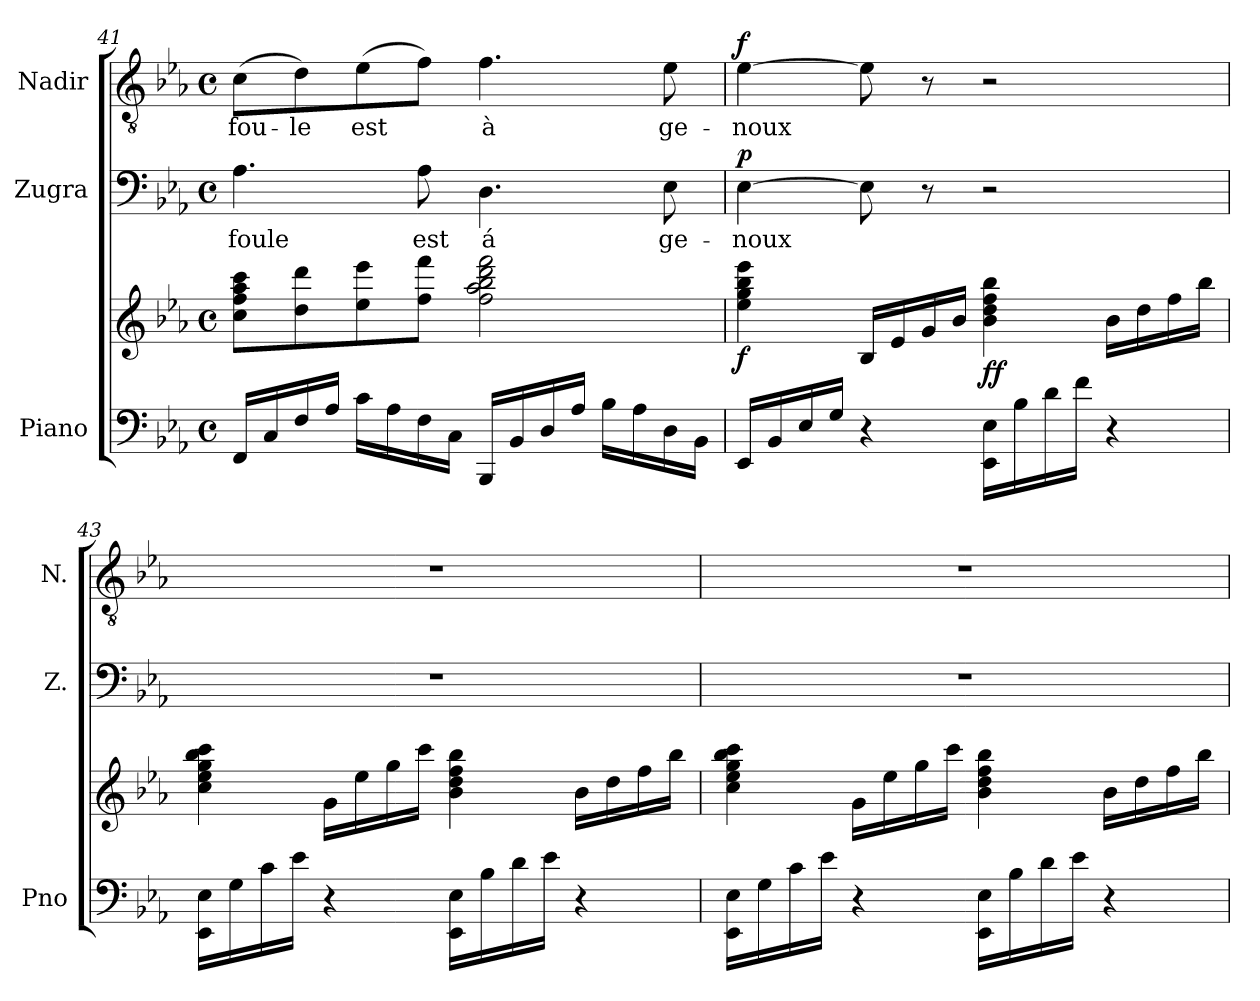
**kern	**kern	**dynam	**kern	**text	**dynam	**kern	**text	**dynam
*part3	*part3	*part3	*part2	*part2	*part2	*part1	*part1	*part1
*staff4	*staff3	*staff3/4	*staff2	*staff2	*staff2	*staff1	*staff1	*staff1
*I"Piano	*	*	*I"Zugra	*	*	*I"Nadir	*	*
*I'Pno	*	*	*I'Z.	*	*	*I'N.	*	*
*clefF4	*clefG2	*	*clefF4	*	*	*clefGv2	*	*
*k[b-e-a-]	*k[b-e-a-]	*	*k[b-e-a-]	*	*	*k[b-e-a-]	*	*
*M4/4	*M4/4	*	*M4/4	*	*	*M4/4	*	*
*met(c)	*met(c)	*	*met(c)	*	*	*met(c)	*	*
=41	=41	=41	=41	=41	=41	=41	=41	=41
16FF/LL	8cc\ 8ff\ 8aa-\ 8ccc\L	.	4.A-\	foule	.	(8c\L	fou-	.
16C/	.	.	.	.	.	.	.	.
16F/	8dd\ 8ddd\	.	.	.	.	8d\)	-le	.
16A-/JJ	.	.	.	.	.	.	.	.
16c\LL	8ee-\ 8eee-\	.	.	.	.	(8e-\	est	.
16A-\	.	.	.	.	.	.	.	.
16F\	8ff\ 8fff\J	.	8A-\	est	.	8f\J)	.	.
16C\JJ	.	.	.	.	.	.	.	.
16BBB-/LL	2ff\ 2aa-\ 2bb-\ 2ddd\ 2fff\	.	4.D\	á	.	4.f\	à	.
16BB-/	.	.	.	.	.	.	.	.
16D/	.	.	.	.	.	.	.	.
16A-/JJ	.	.	.	.	.	.	.	.
16B-\LL	.	.	.	.	.	.	.	.
16A-\	.	.	.	.	.	.	.	.
16D\	.	.	8E-\	ge-	.	8e-\	ge-	.
16BB-\JJ	.	.	.	.	.	.	.	.
!!LO:LB:g=z
=42	=42	=42	=42	=42	=42	=42	=42	=42
!	!	!LO:DY:b	!	!	!LO:DY:a	!	!	!LO:DY:a
16EE-/LL	4ee-\ 4gg\ 4bb-\ 4eee-\	f	[4E-\	-noux	p	[4e-\	-noux	f
16BB-/	.	.	.	.	.	.	.	.
16E-/	.	.	.	.	.	.	.	.
16G/JJ	.	.	.	.	.	.	.	.
4r	16B-/LL	.	8E-\]	.	.	8e-\]	.	.
.	16e-/	.	.	.	.	.	.	.
.	16g/	.	8r	.	.	8r	.	.
.	16b-/JJ	.	.	.	.	.	.	.
!	!	!LO:DY:b	!	!	!	!	!	!
16EE-\ 16E-\LL	4b-\ 4dd\ 4ff\ 4bb-\	ff	2r	.	.	2r	.	.
16B-\	.	.	.	.	.	.	.	.
16d\	.	.	.	.	.	.	.	.
16f\JJ	.	.	.	.	.	.	.	.
4r	16b-\LL	.	.	.	.	.	.	.
.	16dd\	.	.	.	.	.	.	.
.	16ff\	.	.	.	.	.	.	.
.	16bb-\JJ	.	.	.	.	.	.	.
=43	=43	=43	=43	=43	=43	=43	=43	=43
16EE-\ 16E-\LL	4cc\ 4ee-\ 4gg\ 4bb-\ 4ccc\	.	1r	.	.	1r	.	.
16G\	.	.	.	.	.	.	.	.
16c\	.	.	.	.	.	.	.	.
16e-\JJ	.	.	.	.	.	.	.	.
4r	16g\LL	.	.	.	.	.	.	.
.	16ee-\	.	.	.	.	.	.	.
.	16gg\	.	.	.	.	.	.	.
.	16ccc\JJ	.	.	.	.	.	.	.
16EE-\ 16E-\LL	4b-\ 4dd\ 4ff\ 4bb-\	.	.	.	.	.	.	.
16B-\	.	.	.	.	.	.	.	.
16d\	.	.	.	.	.	.	.	.
16e-\JJ	.	.	.	.	.	.	.	.
4r	16b-\LL	.	.	.	.	.	.	.
.	16dd\	.	.	.	.	.	.	.
.	16ff\	.	.	.	.	.	.	.
.	16bb-\JJ	.	.	.	.	.	.	.
=44	=44	=44	=44	=44	=44	=44	=44	=44
16EE-\ 16E-\LL	4cc\ 4ee-\ 4gg\ 4bb-\ 4ccc\	.	1r	.	.	1r	.	.
16G\	.	.	.	.	.	.	.	.
16c\	.	.	.	.	.	.	.	.
16e-\JJ	.	.	.	.	.	.	.	.
4r	16g\LL	.	.	.	.	.	.	.
.	16ee-\	.	.	.	.	.	.	.
.	16gg\	.	.	.	.	.	.	.
.	16ccc\JJ	.	.	.	.	.	.	.
16EE-\ 16E-\LL	4b-\ 4dd\ 4ff\ 4bb-\	.	.	.	.	.	.	.
16B-\	.	.	.	.	.	.	.	.
16d\	.	.	.	.	.	.	.	.
16e-\JJ	.	.	.	.	.	.	.	.
4r	16b-\LL	.	.	.	.	.	.	.
.	16dd\	.	.	.	.	.	.	.
.	16ff\	.	.	.	.	.	.	.
.	16bb-\JJ	.	.	.	.	.	.	.
=	=	=	=	=	=	=	=	=
*-	*-	*-	*-	*-	*-	*-	*-	*-
